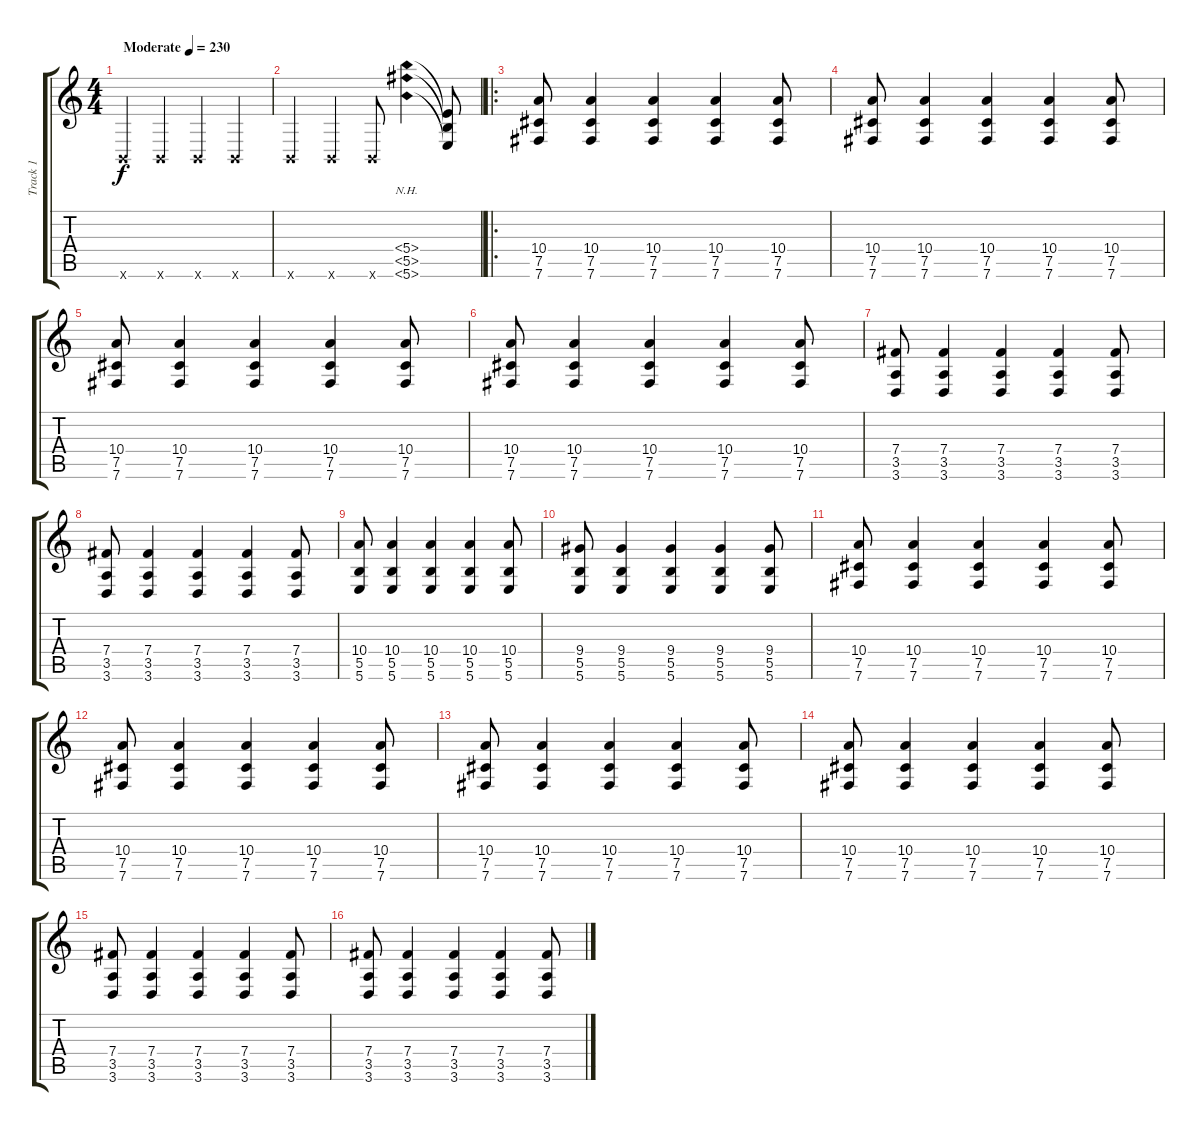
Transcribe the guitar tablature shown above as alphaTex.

\track ("Track 1" "Track 1") {instrument distortionguitar}
\staff {score tabs}
\tuning (Db4 Ab3 E3 B2 Gb2 B1) {hide}
\ts (4 4)
\tempo (230 "Moderate")
\clef g2
\ks c
0.6{x}.4{dy f instrument distortionguitar} 0.6{x}.4 0.6{x}.4 0.6{x}.4 |
0.6{x}.4 0.6{x}.4 0.6{x}.8 (5.4{nh} 5.5{nh} 5.6{nh}).4 (5.4{t} 5.5{t} 5.6{t}).8 |
\ro
(10.4 7.5 7.6).8 (10.4 7.5 7.6).4 (10.4 7.5 7.6).4 (10.4 7.5 7.6).4 (10.4 7.5 7.6).8 |
(10.4 7.5 7.6).8 (10.4 7.5 7.6).4 (10.4 7.5 7.6).4 (10.4 7.5 7.6).4 (10.4 7.5 7.6).8 |
(10.4 7.5 7.6).8 (10.4 7.5 7.6).4 (10.4 7.5 7.6).4 (10.4 7.5 7.6).4 (10.4 7.5 7.6).8 |
(10.4 7.5 7.6).8 (10.4 7.5 7.6).4 (10.4 7.5 7.6).4 (10.4 7.5 7.6).4 (10.4 7.5 7.6).8 |
(7.4 3.5 3.6).8 (7.4 3.5 3.6).4 (7.4 3.5 3.6).4 (7.4 3.5 3.6).4 (7.4 3.5 3.6).8 |
(7.4 3.5 3.6).8 (7.4 3.5 3.6).4 (7.4 3.5 3.6).4 (7.4 3.5 3.6).4 (7.4 3.5 3.6).8 |
(10.4 5.5 5.6).8 (10.4 5.5 5.6).4 (10.4 5.5 5.6).4 (10.4 5.5 5.6).4 (10.4 5.5 5.6).8 |
(9.4 5.5 5.6).8 (9.4 5.5 5.6).4 (9.4 5.5 5.6).4 (9.4 5.5 5.6).4 (9.4 5.5 5.6).8 |
(10.4 7.5 7.6).8 (10.4 7.5 7.6).4 (10.4 7.5 7.6).4 (10.4 7.5 7.6).4 (10.4 7.5 7.6).8 |
(10.4 7.5 7.6).8 (10.4 7.5 7.6).4 (10.4 7.5 7.6).4 (10.4 7.5 7.6).4 (10.4 7.5 7.6).8 |
(10.4 7.5 7.6).8 (10.4 7.5 7.6).4 (10.4 7.5 7.6).4 (10.4 7.5 7.6).4 (10.4 7.5 7.6).8 |
(10.4 7.5 7.6).8 (10.4 7.5 7.6).4 (10.4 7.5 7.6).4 (10.4 7.5 7.6).4 (10.4 7.5 7.6).8 |
(7.4 3.5 3.6).8 (7.4 3.5 3.6).4 (7.4 3.5 3.6).4 (7.4 3.5 3.6).4 (7.4 3.5 3.6).8 |
(7.4 3.5 3.6).8 (7.4 3.5 3.6).4 (7.4 3.5 3.6).4 (7.4 3.5 3.6).4 (7.4 3.5 3.6).8
